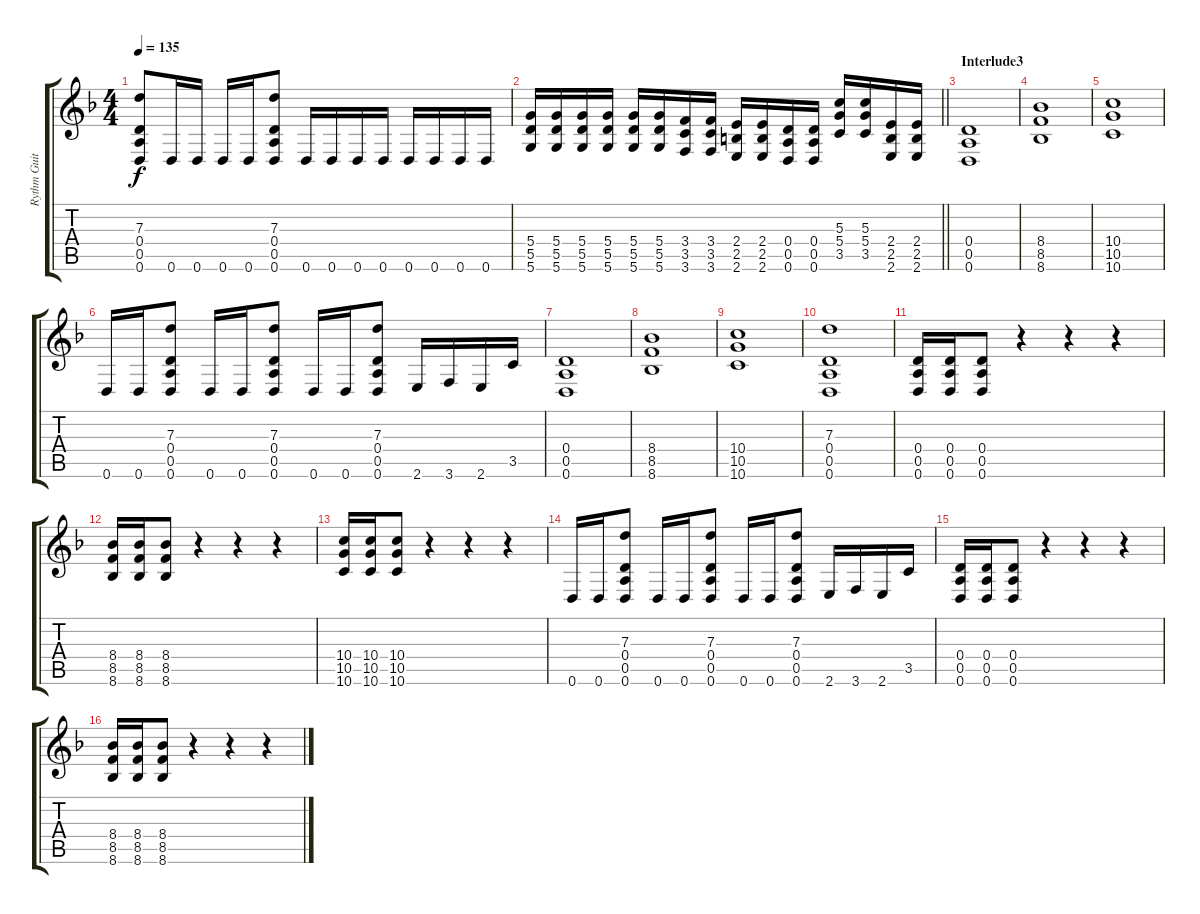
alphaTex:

\track ("Rythm Guitar" "Rythm Guit") {instrument distortionguitar}
\staff {score tabs}
\tuning (E4 B3 G3 D3 A2 D2) {hide}
\ts (4 4)
\tempo 135
\clef g2
\ks dminor
(7.3 0.4 0.5 0.6).8{dy f} 0.6.16 0.6.16 0.6.16 0.6.16 (7.3 0.4 0.5 0.6).8 0.6.16 0.6.16 0.6.16 0.6.16 0.6.16 0.6.16 0.6.16 0.6.16 |
\barLineRight lightlight
(5.4 5.5 5.6).16 (5.4 5.5 5.6).16 (5.4 5.5 5.6).16 (5.4 5.5 5.6).16 (5.4 5.5 5.6).16 (5.4 5.5 5.6).16 (3.4 3.5 3.6).16 (3.4 3.5 3.6).16 (2.4 2.5 2.6).16 (2.4 2.5 2.6).16 (0.4 0.5 0.6).16 (0.4 0.5 0.6).16 (5.3 5.4 3.5).16 (5.3 5.4 3.5).16 (2.4 2.5 2.6).16 (2.4 2.5 2.6).16 |
\section ("" "Interlude3")
(0.4 0.5 0.6).1 |
(8.4 8.5 8.6).1 |
(10.4 10.5 10.6).1 |
0.6.16 0.6.16 (7.3 0.4 0.5 0.6).8 0.6.16 0.6.16 (7.3 0.4 0.5 0.6).8 0.6.16 0.6.16 (7.3 0.4 0.5 0.6).8 2.6.16 3.6.16 2.6.16 3.5.16 |
(0.4 0.5 0.6).1 |
(8.4 8.5 8.6).1 |
(10.4 10.5 10.6).1 |
(7.3 0.4 0.5 0.6).1 |
(0.4 0.5 0.6).16 (0.4 0.5 0.6).16 (0.4 0.5 0.6).8 r.4 r.4 r.4 |
(8.4 8.5 8.6).16 (8.4 8.5 8.6).16 (8.4 8.5 8.6).8 r.4 r.4 r.4 |
(10.4 10.5 10.6).16 (10.4 10.5 10.6).16 (10.4 10.5 10.6).8 r.4 r.4 r.4 |
0.6.16 0.6.16 (7.3 0.4 0.5 0.6).8 0.6.16 0.6.16 (7.3 0.4 0.5 0.6).8 0.6.16 0.6.16 (7.3 0.4 0.5 0.6).8 2.6.16 3.6.16 2.6.16 3.5.16 |
(0.4 0.5 0.6).16 (0.4 0.5 0.6).16 (0.4 0.5 0.6).8 r.4 r.4 r.4 |
(8.4 8.5 8.6).16 (8.4 8.5 8.6).16 (8.4 8.5 8.6).8 r.4 r.4 r.4
